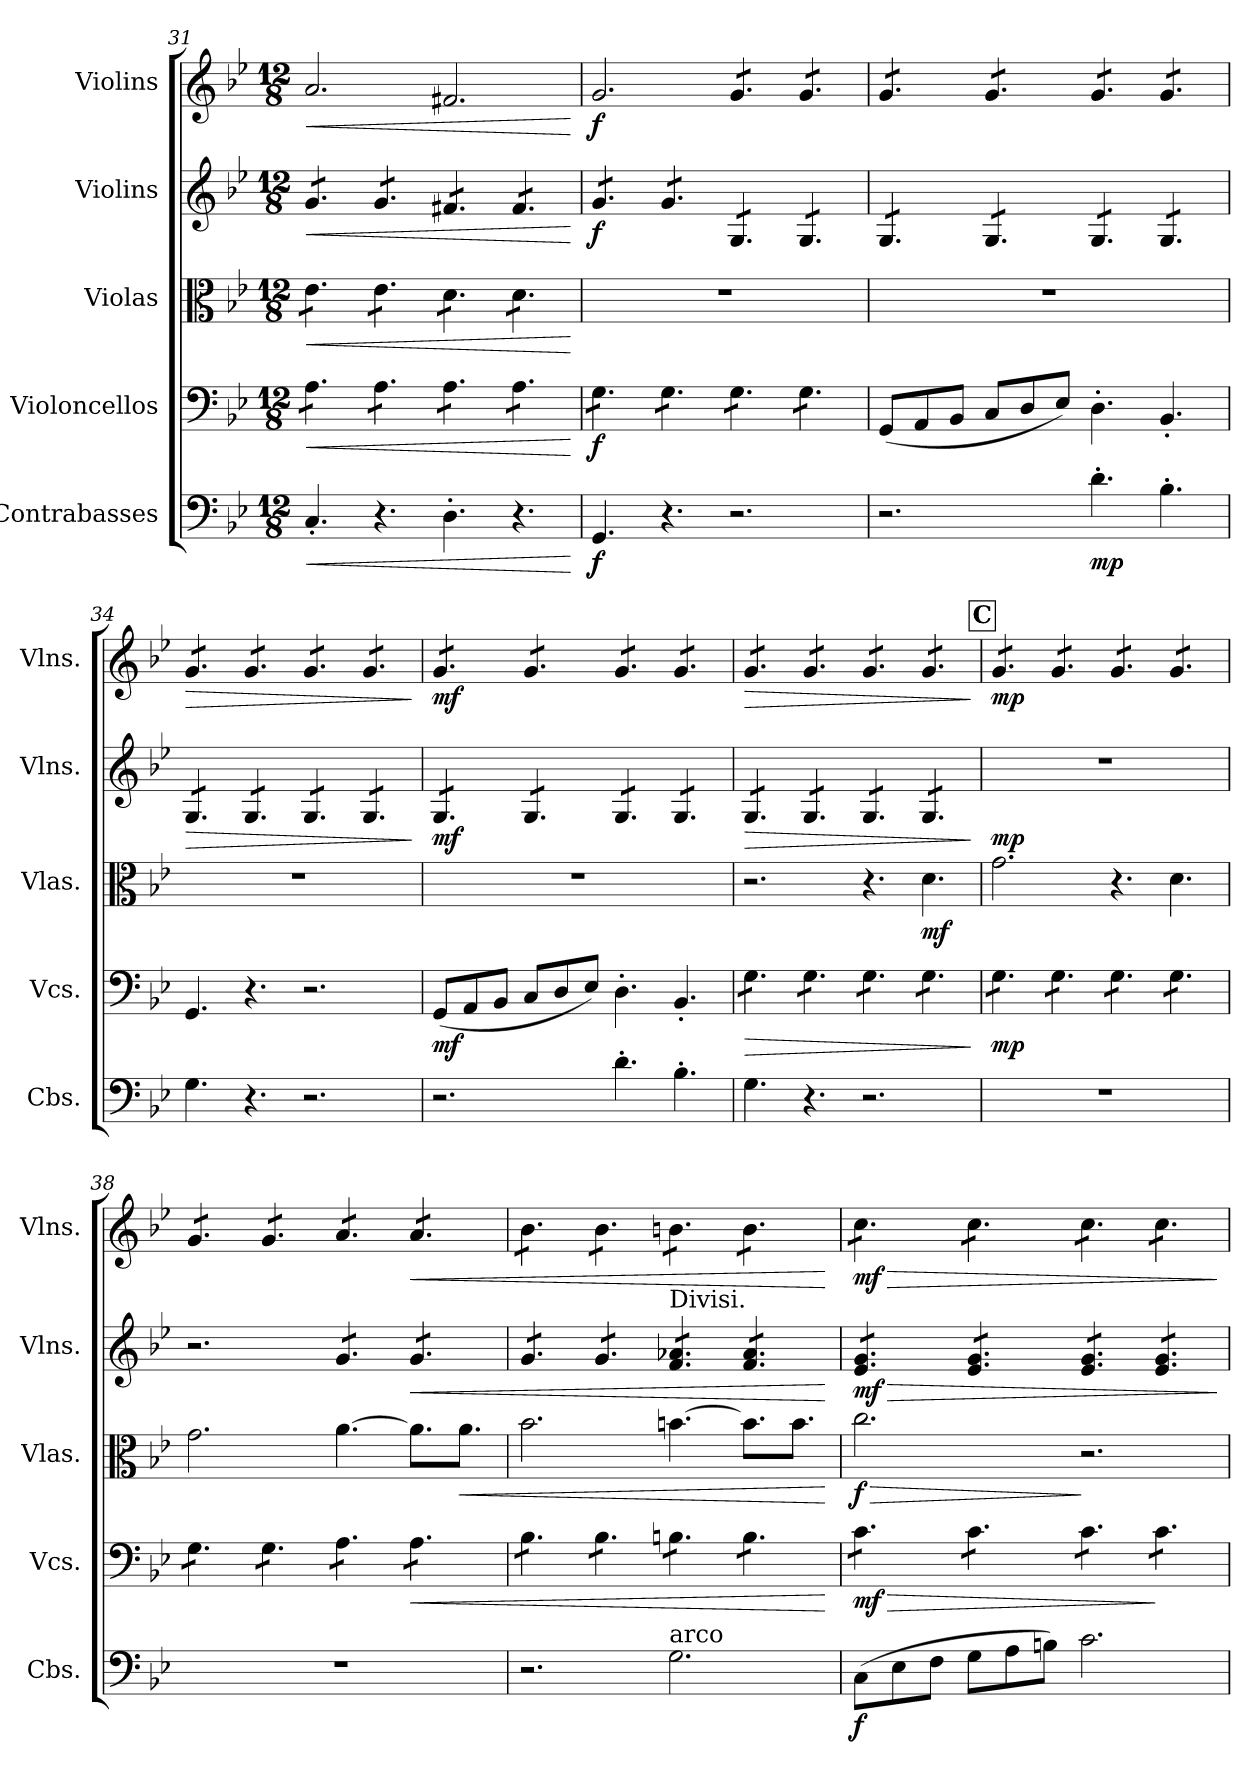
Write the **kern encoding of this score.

**kern	**dynam	**kern	**dynam	**kern	**dynam	**kern	**dynam	**kern	**dynam
*part5	*part5	*part4	*part4	*part3	*part3	*part2	*part2	*part1	*part1
*staff5	*staff5	*staff4	*staff4	*staff3	*staff3	*staff2	*staff2	*staff1	*staff1
*I"Contrabasses	*	*I"Violoncellos	*	*I"Violas	*	*I"Violins	*	*I"Violins	*
*I'Cbs.	*	*I'Vcs.	*	*I'Vlas.	*	*I'Vlns.	*	*I'Vlns.	*
*clefF4	*	*clefF4	*	*clefC3	*	*clefG2	*	*clefG2	*
*ITrd7c12	*	*	*	*	*	*	*	*	*
*k[b-e-]	*	*k[b-e-]	*	*k[b-e-]	*	*k[b-e-]	*	*k[b-e-]	*
*M12/8	*	*M12/8	*	*M12/8	*	*M12/8	*	*M12/8	*
=31	=31	=31	=31	=31	=31	=31	=31	=31	=31
!	!LO:HP:b	!	!LO:HP:b	!	!LO:HP:b	!	!LO:HP:b	!	!LO:HP:b
*	*	*tremolo	*	*	*	*	*	*	*
*	*	*	*	*tremolo	*	*	*	*	*
*	*	*	*	*	*	*tremolo	*	*	*
4.CC'/	<	8A\L	<	8e-\L	<	8g/L	<	2.a/	<
.	.	8A\	.	8e-\	.	8g/	.	.	.
.	.	8A\J	.	8e-\J	.	8g/J	.	.	.
4.r	.	8A\L	.	8e-\L	.	8g/L	.	.	.
.	.	8A\	.	8e-\	.	8g/	.	.	.
.	.	8A\J	.	8e-\J	.	8g/J	.	.	.
4.DD'\	.	8A\L	.	8d\L	.	8f#X/L	.	2.f#X/	.
.	.	8A\	.	8d\	.	8f#X/	.	.	.
.	.	8A\J	.	8d\J	.	8f#X/J	.	.	.
4.r	.	8A\L	.	8d\L	.	8f#/L	.	.	.
.	.	8A\	.	8d\	.	8f#/	.	.	.
.	.	8A\J	.	8d\J	.	8f#/J	.	.	.
*	*	*	*	*Xtremolo	*	*	*	*	*
.	[	.	[	.	[	.	[	.	[
=32	=32	=32	=32	=32	=32	=32	=32	=32	=32
!	!LO:DY:b	!	!LO:DY:b	!	!	!	!LO:DY:b	!	!LO:DY:b
4.GGG/	f	8G\L	f	1.r	.	8g/L	f	2.g/	f
.	.	8G\	.	.	.	8g/	.	.	.
.	.	8G\J	.	.	.	8g/J	.	.	.
4.r	.	8G\L	.	.	.	8g/L	.	.	.
.	.	8G\	.	.	.	8g/	.	.	.
.	.	8G\J	.	.	.	8g/J	.	.	.
*	*	*	*	*	*	*	*	*tremolo	*
2.r	.	8G\L	.	.	.	8G/L	.	8g/L	.
.	.	8G\	.	.	.	8G/	.	8g/	.
.	.	8G\J	.	.	.	8G/J	.	8g/J	.
.	.	8G\L	.	.	.	8G/L	.	8g/L	.
.	.	8G\	.	.	.	8G/	.	8g/	.
.	.	8G\J	.	.	.	8G/J	.	8g/J	.
*	*	*Xtremolo	*	*	*	*	*	*	*
!!LO:PB:g=z
=33	=33	=33	=33	=33	=33	=33	=33	=33	=33
2.r	.	(<8GG/L	.	1.r	.	8G/L	.	8g/L	.
.	.	8AA/	.	.	.	8G/	.	8g/	.
.	.	8BB-/J	.	.	.	8G/J	.	8g/J	.
.	.	8C/L	.	.	.	8G/L	.	8g/L	.
.	.	8D/	.	.	.	8G/	.	8g/	.
.	.	8E-/J)	.	.	.	8G/J	.	8g/J	.
!	!LO:DY:b	!	!	!	!	!	!	!	!
4.D'\	mp	4.D'\	.	.	.	8G/L	.	8g/L	.
.	.	.	.	.	.	8G/	.	8g/	.
.	.	.	.	.	.	8G/J	.	8g/J	.
4.BB-'\	.	4.BB-'/	.	.	.	8G/L	.	8g/L	.
.	.	.	.	.	.	8G/	.	8g/	.
.	.	.	.	.	.	8G/J	.	8g/J	.
=34	=34	=34	=34	=34	=34	=34	=34	=34	=34
!	!	!	!	!	!	!	!LO:HP:b	!	!LO:HP:b
4.GG\	.	4.GG/	.	1.r	.	8G/L	>	8g/L	>
.	.	.	.	.	.	8G/	.	8g/	.
.	.	.	.	.	.	8G/J	.	8g/J	.
4.r	.	4.r	.	.	.	8G/L	.	8g/L	.
.	.	.	.	.	.	8G/	.	8g/	.
.	.	.	.	.	.	8G/J	.	8g/J	.
2.r	.	2.r	.	.	.	8G/L	.	8g/L	.
.	.	.	.	.	.	8G/	.	8g/	.
.	.	.	.	.	.	8G/J	.	8g/J	.
.	.	.	.	.	.	8G/L	.	8g/L	.
.	.	.	.	.	.	8G/	.	8g/	.
.	.	.	.	.	.	8G/J	.	8g/J	.
.	.	.	.	.	.	.	]	.	]
=35	=35	=35	=35	=35	=35	=35	=35	=35	=35
!	!	!	!LO:DY:b	!	!	!	!LO:DY:b	!	!LO:DY:b
2.r	.	(<8GG/L	mf	1.r	.	8G/L	mf	8g/L	mf
.	.	8AA/	.	.	.	8G/	.	8g/	.
.	.	8BB-/J	.	.	.	8G/J	.	8g/J	.
.	.	8C/L	.	.	.	8G/L	.	8g/L	.
.	.	8D/	.	.	.	8G/	.	8g/	.
.	.	8E-/J)	.	.	.	8G/J	.	8g/J	.
4.D'\	.	4.D'\	.	.	.	8G/L	.	8g/L	.
.	.	.	.	.	.	8G/	.	8g/	.
.	.	.	.	.	.	8G/J	.	8g/J	.
4.BB-'\	.	4.BB-'/	.	.	.	8G/L	.	8g/L	.
.	.	.	.	.	.	8G/	.	8g/	.
.	.	.	.	.	.	8G/J	.	8g/J	.
=36	=36	=36	=36	=36	=36	=36	=36	=36	=36
!	!	!	!LO:HP:b	!	!	!	!LO:HP:b	!	!LO:HP:b
*	*	*tremolo	*	*	*	*	*	*	*
4.GG\	.	8G\L	>	2.r	.	8G/L	>	8g/L	>
.	.	8G\	.	.	.	8G/	.	8g/	.
.	.	8G\J	.	.	.	8G/J	.	8g/J	.
4.r	.	8G\L	.	.	.	8G/L	.	8g/L	.
.	.	8G\	.	.	.	8G/	.	8g/	.
.	.	8G\J	.	.	.	8G/J	.	8g/J	.
2.r	.	8G\L	.	4.r	.	8G/L	.	8g/L	.
.	.	8G\	.	.	.	8G/	.	8g/	.
.	.	8G\J	.	.	.	8G/J	.	8g/J	.
!	!	!	!	!	!LO:DY:b	!	!	!	!
.	.	8G\L	.	4.d\	mf	8G/L	.	8g/L	.
.	.	8G\	.	.	.	8G/	.	8g/	.
.	.	8G\J	.	.	.	8G/J	.	8g/J	.
.	.	.	]	.	.	.	]	.	]
!!LO:LB:g=z
!!LO:REH:place=s1:a:B:fs=14:t=C
=37	=37	=37	=37	=37	=37	=37	=37	=37	=37
!	!	!	!LO:DY:b	!	!	!	!LO:DY:b	!	!LO:DY:b
1.r	.	8G\L	mp	2.g\	.	1.r	mp	8g/L	mp
.	.	8G\	.	.	.	.	.	8g/	.
.	.	8G\J	.	.	.	.	.	8g/J	.
.	.	8G\L	.	.	.	.	.	8g/L	.
.	.	8G\	.	.	.	.	.	8g/	.
.	.	8G\J	.	.	.	.	.	8g/J	.
.	.	8G\L	.	4.r	.	.	.	8g/L	.
.	.	8G\	.	.	.	.	.	8g/	.
.	.	8G\J	.	.	.	.	.	8g/J	.
.	.	8G\L	.	4.d\	.	.	.	8g/L	.
.	.	8G\	.	.	.	.	.	8g/	.
.	.	8G\J	.	.	.	.	.	8g/J	.
=38	=38	=38	=38	=38	=38	=38	=38	=38	=38
1.r	.	8G\L	.	2.g\	.	2.r	.	8g/L	.
.	.	8G\	.	.	.	.	.	8g/	.
.	.	8G\J	.	.	.	.	.	8g/J	.
.	.	8G\L	.	.	.	.	.	8g/L	.
.	.	8G\	.	.	.	.	.	8g/	.
.	.	8G\J	.	.	.	.	.	8g/J	.
.	.	8A\L	.	[4.a\	.	8g/L	.	8a/L	.
.	.	8A\	.	.	.	8g/	.	8a/	.
.	.	8A\J	.	.	.	8g/J	.	8a/J	.
!	!	!	!LO:HP:b	!	!	!	!LO:HP:b	!	!LO:HP:b
.	.	8A\L	<	8.a\L]	.	8g/L	<	8a/L	<
.	.	8A\	.	.	.	8g/	.	8a/	.
!	!	!	!	!	!LO:HP:b	!	!	!	!
.	.	.	.	8.a\J	<	.	.	.	.
.	.	8A\J	.	.	.	8g/J	.	8a/J	.
=39	=39	=39	=39	=39	=39	=39	=39	=39	=39
2.r	.	8B-\L	.	2.b-\	.	8g/L	.	8b-\L	.
.	.	8B-\	.	.	.	8g/	.	8b-\	.
.	.	8B-\J	.	.	.	8g/J	.	8b-\J	.
.	.	8B-\L	.	.	.	8g/L	.	8b-\L	.
.	.	8B-\	.	.	.	8g/	.	8b-\	.
.	.	8B-\J	.	.	.	8g/J	.	8b-\J	.
!	!	!	!	!	!	!LO:TX:a:t=Divisi.	!	!	!
!LO:TX:a:t=arco	!	!	!	!	!	!	!	!	!
2.GG\	.	8Bn\L	.	[4.bn\	.	8f/ 8a-X/L	.	8bn\L	.
.	.	8Bn\	.	.	.	8f/ 8a-X/	.	8bn\	.
.	.	8Bn\J	.	.	.	8f/ 8a-X/J	.	8bn\J	.
.	.	8B\L	.	8.b\L]	.	8f/ 8a-/L	.	8b\L	.
.	.	8B\	.	.	.	8f/ 8a-/	.	8b\	.
.	.	.	.	8.b\J	.	.	.	.	.
.	.	8B\J	.	.	.	8f/ 8a-/J	.	8b\J	.
.	.	.	[	.	[	.	[	.	[
=40	=40	=40	=40	=40	=40	=40	=40	=40	=40
!	!LO:DY:b	!	!LO:HP:b	!	!LO:HP:b	!	!LO:HP:b	!	!LO:HP:b
!	!	!	!LO:DY:n=1:b	!	!LO:DY:n=1:b	!	!LO:DY:n=1:b	!	!LO:DY:n=1:b
(>8CC\L	f	8c\L	> mf	2.cc\	> f	8e-/ 8g/L	> mf	8cc\L	> mf
8EE-\	.	8c\	.	.	.	8e-/ 8g/	.	8cc\	.
8FF\J	.	8c\J	.	.	.	8e-/ 8g/J	.	8cc\J	.
8GG\L	.	8c\L	.	.	.	8e-/ 8g/L	.	8cc\L	.
8AA\	.	8c\	.	.	.	8e-/ 8g/	.	8cc\	.
8BBn\J)	.	8c\J	.	.	.	8e-/ 8g/J	.	8cc\J	.
2.C\	.	8c\L	.	2.r	]	8e-/ 8g/L	.	8cc\L	.
.	.	8c\	.	.	.	8e-/ 8g/	.	8cc\	.
.	.	8c\J	.	.	.	8e-/ 8g/J	.	8cc\J	.
.	.	8c\L	]	.	.	8e-/ 8g/L	.	8cc\L	.
.	.	8c\	.	.	.	8e-/ 8g/	.	8cc\	.
.	.	8c\J	.	.	.	8e-/ 8g/J	.	8cc\J	.
*	*	*	*	*	*	*	*	*Xtremolo	*
*	*	*	*	*	*	*Xtremolo	*	*	*
*	*	*Xtremolo	*	*	*	*	*	*	*
.	.	.	.	.	.	.	]	.	]
=	=	=	=	=	=	=	=	=	=
*-	*-	*-	*-	*-	*-	*-	*-	*-	*-
